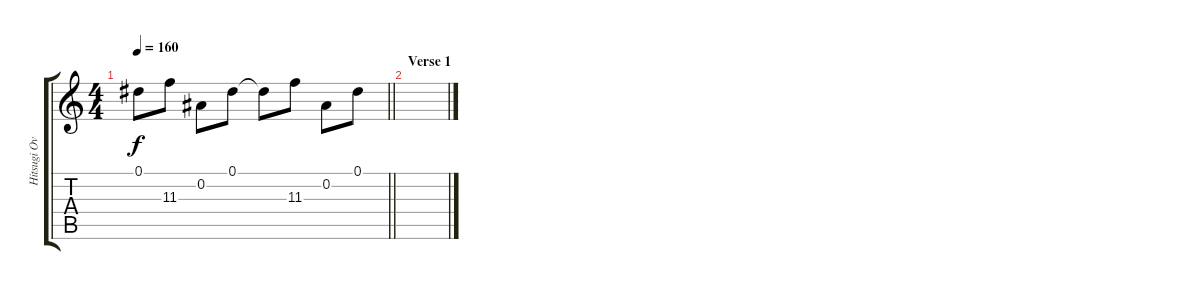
\track ("Hitsugi Overdub" "Hitsugi Ov") {instrument acousticguitarsteel}
\staff {score tabs}
\tuning (Eb4 Bb3 Gb3 Db3 Ab2 Eb2) {hide}
\ts (4 4)
\tempo 160
\clef g2
\barLineRight lightlight
\ks c
0.1{t}.8{dy f} 11.3.8 0.2.8 0.1.8 0.1{t}.8 11.3.8 0.2.8 0.1.8 |
\section ("" "Verse 1")
